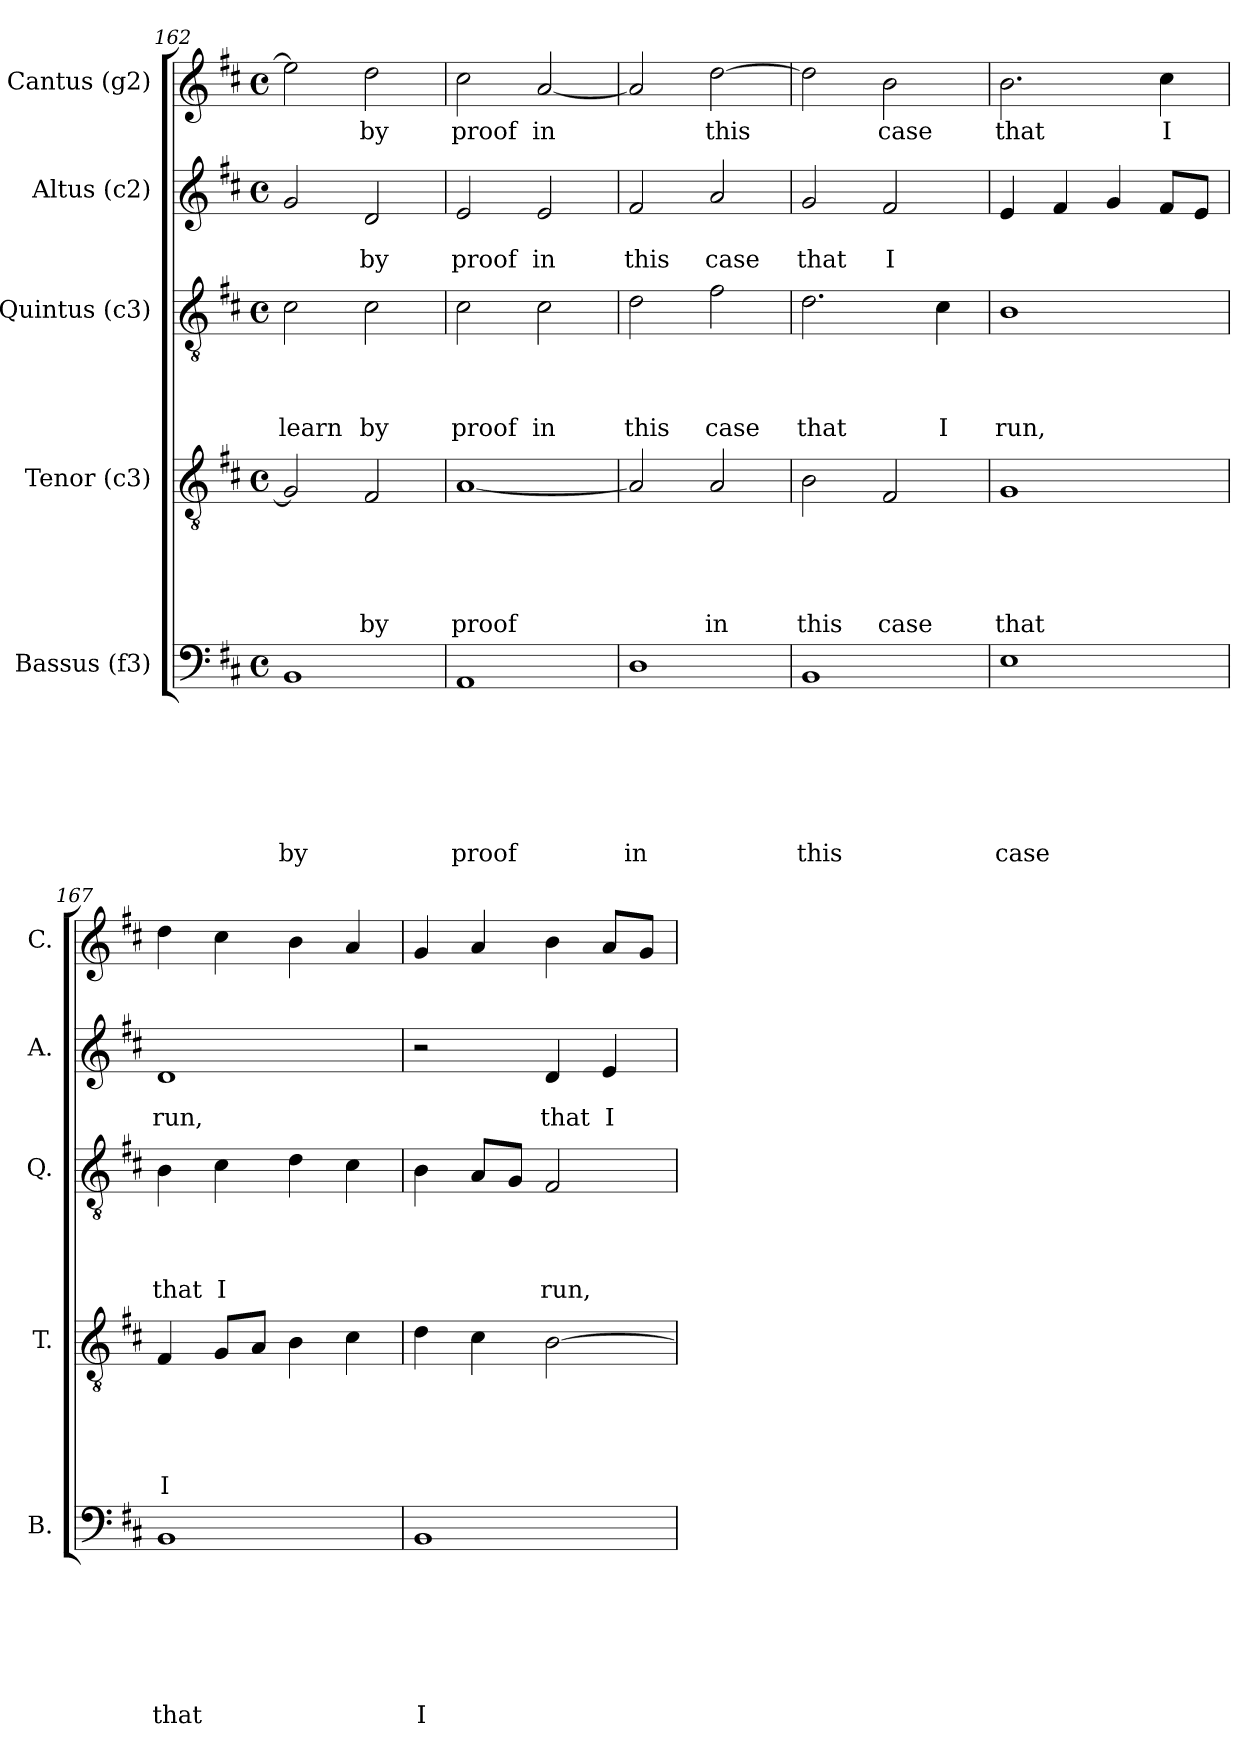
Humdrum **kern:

**kern	**text	**text	**text	**text	**text	**text	**text	**kern	**text	**text	**text	**text	**text	**kern	**text	**text	**text	**text	**kern	**text	**text	**kern	**text
*part5	*part5	*part5	*part5	*part5	*part5	*part5	*part5	*part4	*part4	*part4	*part4	*part4	*part4	*part3	*part3	*part3	*part3	*part3	*part2	*part2	*part2	*part1	*part1
*staff5	*staff5	*staff5	*staff5	*staff5	*staff5	*staff5	*staff5	*staff4	*staff4	*staff4	*staff4	*staff4	*staff4	*staff3	*staff3	*staff3	*staff3	*staff3	*staff2	*staff2	*staff2	*staff1	*staff1
*I"Bassus (f3)	*	*	*	*	*	*	*	*I"Tenor (c3)	*	*	*	*	*	*I"Quintus (c3)	*	*	*	*	*I"Altus (c2)	*	*	*I"Cantus (g2)	*
*I'B.	*	*	*	*	*	*	*	*I'T.	*	*	*	*	*	*I'Q.	*	*	*	*	*I'A.	*	*	*I'C.	*
*clefF4	*	*	*	*	*	*	*	*clefGv2	*	*	*	*	*	*clefGv2	*	*	*	*	*clefG2	*	*	*clefG2	*
*k[f#c#]	*	*	*	*	*	*	*	*k[f#c#]	*	*	*	*	*	*k[f#c#]	*	*	*	*	*k[f#c#]	*	*	*k[f#c#]	*
*D:	*	*	*	*	*	*	*	*D:	*	*	*	*	*	*D:	*	*	*	*	*D:	*	*	*D:	*
*M4/4	*	*	*	*	*	*	*	*M4/4	*	*	*	*	*	*M4/4	*	*	*	*	*M4/4	*	*	*M4/4	*
*met(c)	*	*	*	*	*	*	*	*met(c)	*	*	*	*	*	*met(c)	*	*	*	*	*met(c)	*	*	*met(c)	*
=162	=162	=162	=162	=162	=162	=162	=162	=162	=162	=162	=162	=162	=162	=162	=162	=162	=162	=162	=162	=162	=162	=162	=162
!	!	!	!	!	!	!	!LO:LY:b	!	!	!	!	!	!	!	!	!	!	!LO:LY:b	!	!	!	!	!
1BB	.	.	.	.	.	.	by	2G/]	.	.	.	.	.	2c#\	.	.	.	learn	2g/	.	.	2ee\]	.
!	!	!	!	!	!	!	!	!	!	!	!	!	!LO:LY:b	!	!	!	!	!LO:LY:b	!	!	!LO:LY:b	!	!LO:LY:b
.	.	.	.	.	.	.	.	2F#/	.	.	.	.	by	2c#\	.	.	.	by	2d/	.	by	2dd\	by
!!LO:LB:g=z
=163	=163	=163	=163	=163	=163	=163	=163	=163	=163	=163	=163	=163	=163	=163	=163	=163	=163	=163	=163	=163	=163	=163	=163
!	!	!	!	!	!	!	!LO:LY:b	!	!	!	!	!	!LO:LY:b	!	!	!	!	!LO:LY:b	!	!	!LO:LY:b	!	!LO:LY:b
1AA	.	.	.	.	.	.	proof	[<1A	.	.	.	.	proof	2c#\	.	.	.	proof	2e/	.	proof	2cc#\	proof
!	!	!	!	!	!	!	!	!	!	!	!	!	!	!	!	!	!	!LO:LY:b	!	!	!LO:LY:b	!	!LO:LY:b
.	.	.	.	.	.	.	.	.	.	.	.	.	.	2c#\	.	.	.	in	2e/	.	in	[<2a/	in
=164	=164	=164	=164	=164	=164	=164	=164	=164	=164	=164	=164	=164	=164	=164	=164	=164	=164	=164	=164	=164	=164	=164	=164
!	!	!	!	!	!	!	!LO:LY:b	!	!	!	!	!	!	!	!	!	!	!LO:LY:b	!	!	!LO:LY:b	!	!
1D	.	.	.	.	.	.	in	2A/]	.	.	.	.	.	2d\	.	.	.	this	2f#/	.	this	2a/]	.
!	!	!	!	!	!	!	!	!	!	!	!	!	!LO:LY:b	!	!	!	!	!LO:LY:b	!	!	!LO:LY:b	!	!LO:LY:b
.	.	.	.	.	.	.	.	2A/	.	.	.	.	in	2f#\	.	.	.	case	2a/	.	case	[>2dd\	this
=165	=165	=165	=165	=165	=165	=165	=165	=165	=165	=165	=165	=165	=165	=165	=165	=165	=165	=165	=165	=165	=165	=165	=165
!	!	!	!	!	!	!	!LO:LY:b	!	!	!	!	!	!LO:LY:b	!	!	!	!	!LO:LY:b	!	!	!LO:LY:b	!	!
1BB	.	.	.	.	.	.	this	2B\	.	.	.	.	this	2.d\	.	.	.	that	2g/	.	that	2dd\]	.
!	!	!	!	!	!	!	!	!	!	!	!	!	!LO:LY:b	!	!	!	!	!	!	!	!LO:LY:b:rj	!	!LO:LY:b
.	.	.	.	.	.	.	.	2F#/	.	.	.	.	case	.	.	.	.	.	2f#/	.	I	2b\	case
!	!	!	!	!	!	!	!	!	!	!	!	!	!	!	!	!	!	!LO:LY:b	!	!	!	!	!
.	.	.	.	.	.	.	.	.	.	.	.	.	.	4c#\	.	.	.	I	.	.	.	.	.
=166	=166	=166	=166	=166	=166	=166	=166	=166	=166	=166	=166	=166	=166	=166	=166	=166	=166	=166	=166	=166	=166	=166	=166
!	!	!	!	!	!	!	!LO:LY:b	!	!	!	!	!	!LO:LY:b	!	!	!	!	!LO:LY:b	!	!	!	!	!LO:LY:b
1E	.	.	.	.	.	.	case	1G	.	.	.	.	that	1B	.	.	.	run,	4e/	.	.	2.b\	that
.	.	.	.	.	.	.	.	.	.	.	.	.	.	.	.	.	.	.	4f#/	.	.	.	.
.	.	.	.	.	.	.	.	.	.	.	.	.	.	.	.	.	.	.	4g/	.	.	.	.
!	!	!	!	!	!	!	!	!	!	!	!	!	!	!	!	!	!	!	!	!	!	!	!LO:LY:b:rj
.	.	.	.	.	.	.	.	.	.	.	.	.	.	.	.	.	.	.	8f#/L	.	.	4cc#\	I
.	.	.	.	.	.	.	.	.	.	.	.	.	.	.	.	.	.	.	8e/J	.	.	.	.
=167	=167	=167	=167	=167	=167	=167	=167	=167	=167	=167	=167	=167	=167	=167	=167	=167	=167	=167	=167	=167	=167	=167	=167
!	!	!	!	!	!	!	!LO:LY:b	!	!	!	!	!	!LO:LY:b:rj	!	!	!	!	!LO:LY:b	!	!	!LO:LY:b	!	!
1BB	.	.	.	.	.	.	that	4F#/	.	.	.	.	I	4B\	.	.	.	that	1d	.	run,	4dd\	.
!	!	!	!	!	!	!	!	!	!	!	!	!	!	!	!	!	!	!LO:LY:b:rj	!	!	!	!	!
.	.	.	.	.	.	.	.	8G/L	.	.	.	.	.	4c#\	.	.	.	I	.	.	.	4cc#\	.
.	.	.	.	.	.	.	.	8A/J	.	.	.	.	.	.	.	.	.	.	.	.	.	.	.
.	.	.	.	.	.	.	.	4B\	.	.	.	.	.	4d\	.	.	.	.	.	.	.	4b\	.
.	.	.	.	.	.	.	.	4c#\	.	.	.	.	.	4c#\	.	.	.	.	.	.	.	4a/	.
=168	=168	=168	=168	=168	=168	=168	=168	=168	=168	=168	=168	=168	=168	=168	=168	=168	=168	=168	=168	=168	=168	=168	=168
!	!	!	!	!	!	!	!LO:LY:b:rj	!	!	!	!	!	!	!	!	!	!	!	!	!	!	!	!
1BB	.	.	.	.	.	.	I	4d\	.	.	.	.	.	4B\	.	.	.	.	2r	.	.	4g/	.
.	.	.	.	.	.	.	.	4c#\	.	.	.	.	.	8A/L	.	.	.	.	.	.	.	4a/	.
.	.	.	.	.	.	.	.	.	.	.	.	.	.	8G/J	.	.	.	.	.	.	.	.	.
!	!	!	!	!	!	!	!	!	!	!	!	!	!	!	!	!	!	!LO:LY:b	!	!	!LO:LY:b	!	!
.	.	.	.	.	.	.	.	[>2B\	.	.	.	.	.	2F#/	.	.	.	run,	4d/	.	that	4b\	.
!	!	!	!	!	!	!	!	!	!	!	!	!	!	!	!	!	!	!	!	!	!LO:LY:b:rj	!	!
.	.	.	.	.	.	.	.	.	.	.	.	.	.	.	.	.	.	.	4e/	.	I	8a/L	.
.	.	.	.	.	.	.	.	.	.	.	.	.	.	.	.	.	.	.	.	.	.	8g/J	.
=	=	=	=	=	=	=	=	=	=	=	=	=	=	=	=	=	=	=	=	=	=	=	=
*-	*-	*-	*-	*-	*-	*-	*-	*-	*-	*-	*-	*-	*-	*-	*-	*-	*-	*-	*-	*-	*-	*-	*-
